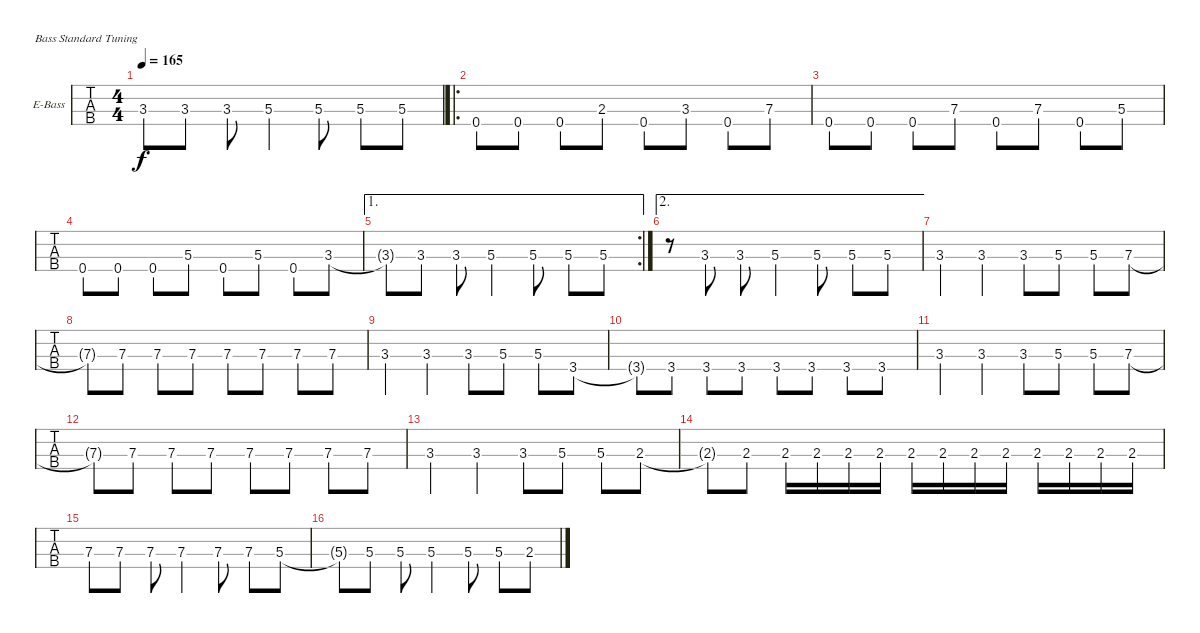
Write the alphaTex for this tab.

\bracketExtendMode groupsimilarinstruments
\firstSystemTrackNameOrientation horizontal
\otherSystemsTrackNameOrientation horizontal
\track ("Bass Cary" "E-Bass") {instrument slapbass1}
\staff {tabs}
\tuning (G2 D2 A1 E1)
\ts (4 4)
\tempo 165
\clef f4
\ks c
3.3{t}.8{dy f} 3.3.8 3.3.8 5.3.4 5.3.8 5.3.8 5.3.8 |
\ro
0.4.8 0.4.8 0.4.8 2.3.8 0.4.8 3.3.8 0.4.8 7.3.8 |
0.4.8 0.4.8 0.4.8 7.3.8 0.4.8 7.3.8 0.4.8 5.3.8 |
0.4.8 0.4.8 0.4.8 5.3.8 0.4.8 5.3.8 0.4.8 3.3.8 |
\ae 1
\rc 2
3.3{t}.8 3.3.8 3.3.8 5.3.4 5.3.8 5.3.8 5.3.8 |
\ae 2
r.8 3.3.8 3.3.8 5.3.4 5.3.8 5.3.8 5.3.8 |
3.3.4 3.3.4 3.3.8 5.3.8 5.3.8 7.3.8 |
7.3{t}.8 7.3.8 7.3.8 7.3.8 7.3.8 7.3.8 7.3.8 7.3.8 |
3.3.4 3.3.4 3.3.8 5.3.8 5.3.8 3.4.8 |
3.4{t}.8 3.4.8 3.4.8 3.4.8 3.4.8 3.4.8 3.4.8 3.4.8 |
3.3.4 3.3.4 3.3.8 5.3.8 5.3.8 7.3.8 |
7.3{t}.8 7.3.8 7.3.8 7.3.8 7.3.8 7.3.8 7.3.8 7.3.8 |
3.3.4 3.3.4 3.3.8 5.3.8 5.3.8 2.3.8 |
2.3{t}.8 2.3.8 2.3.16 2.3.16 2.3.16 2.3.16 2.3.16 2.3.16 2.3.16 2.3.16 2.3.16 2.3.16 2.3.16 2.3.16 |
7.3.8 7.3.8 7.3.8 7.3.4 7.3.8 7.3.8 5.3.8 |
5.3{t}.8 5.3.8 5.3.8 5.3.4 5.3.8 5.3.8 2.3.8
